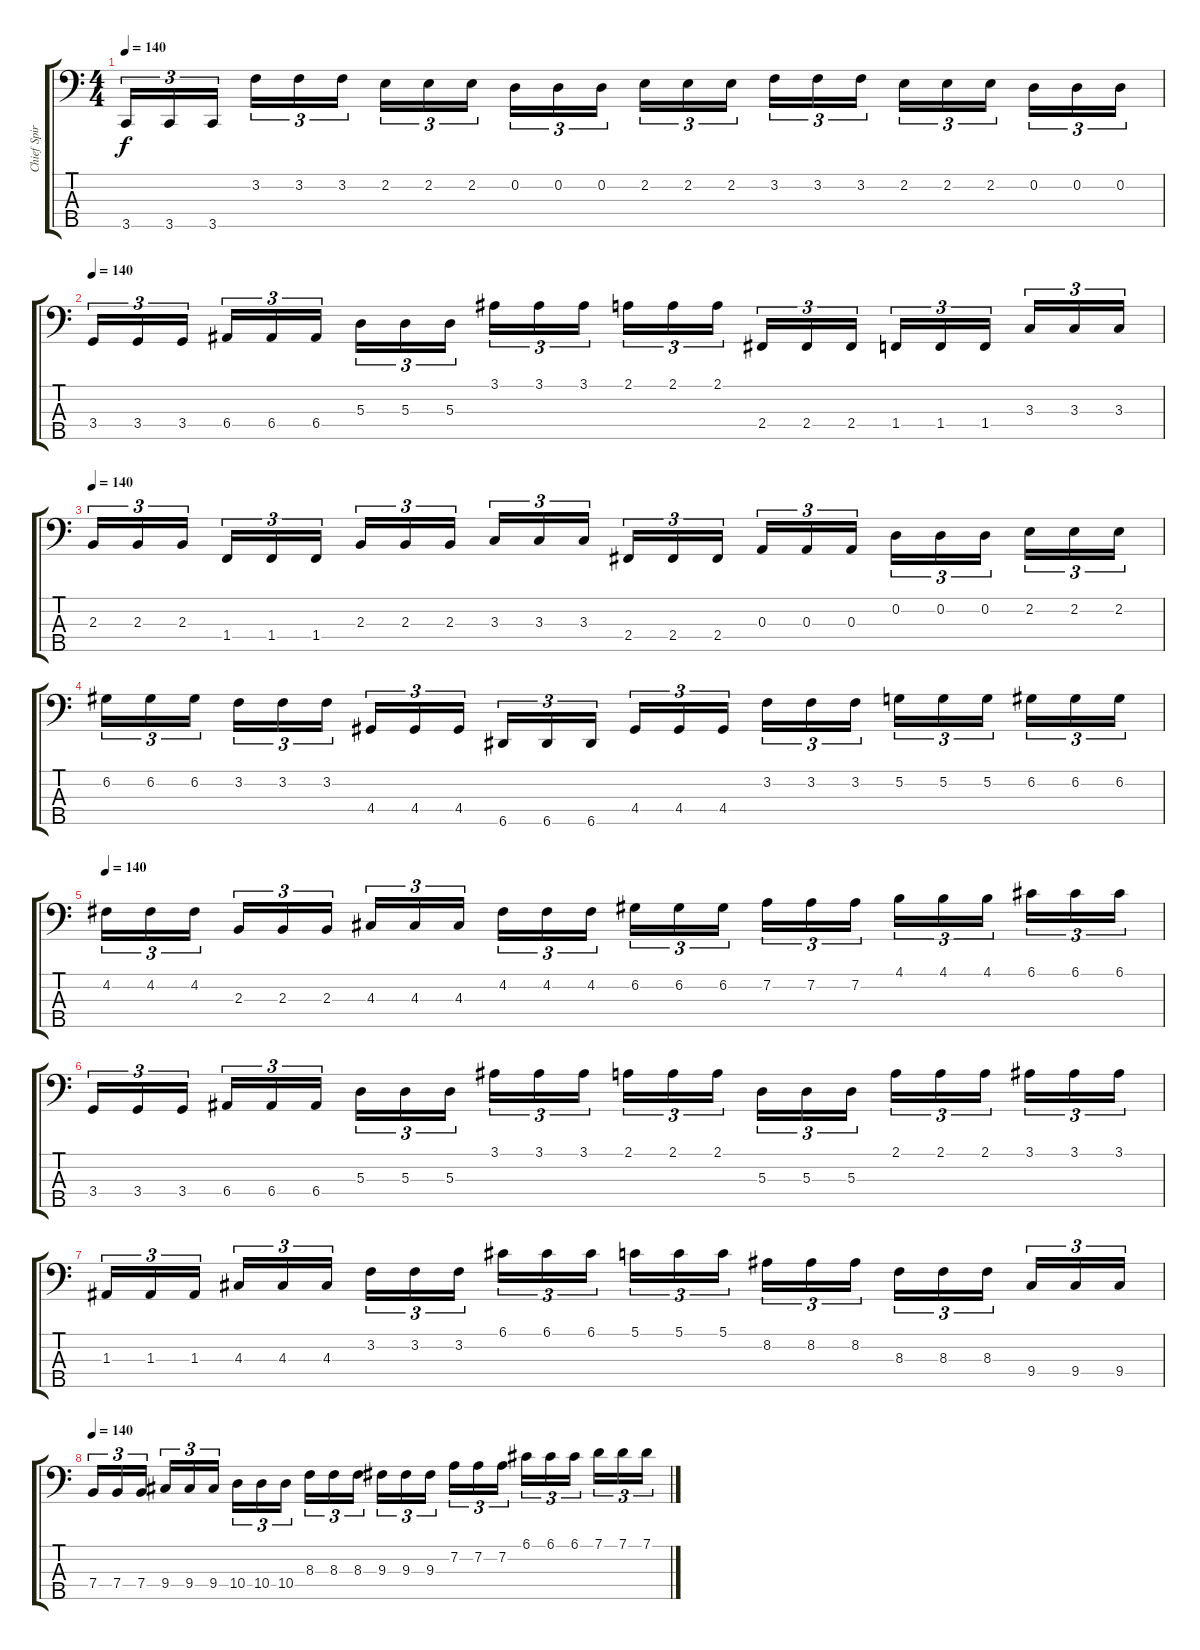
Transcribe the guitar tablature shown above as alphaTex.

\track ("Chief Spires" "Chief Spir") {instrument electricbasspick}
\staff {score tabs}
\tuning (G2 D2 A1 E1 A0) {hide}
\ts (4 4)
\tempo 140
\clef f4
\ks c
3.5.16{tu (3 2) dy f} 3.5.16{tu (3 2)} 3.5.16{tu (3 2)} 3.2.16{tu (3 2)} 3.2.16{tu (3 2)} 3.2.16{tu (3 2)} 2.2.16{tu (3 2)} 2.2.16{tu (3 2)} 2.2.16{tu (3 2)} 0.2.16{tu (3 2)} 0.2.16{tu (3 2)} 0.2.16{tu (3 2)} 2.2.16{tu (3 2)} 2.2.16{tu (3 2)} 2.2.16{tu (3 2)} 3.2.16{tu (3 2)} 3.2.16{tu (3 2)} 3.2.16{tu (3 2)} 2.2.16{tu (3 2)} 2.2.16{tu (3 2)} 2.2.16{tu (3 2)} 0.2.16{tu (3 2)} 0.2.16{tu (3 2)} 0.2.16{tu (3 2)} |
\tempo 140
3.4.16{tu (3 2)} 3.4.16{tu (3 2)} 3.4.16{tu (3 2)} 6.4.16{tu (3 2)} 6.4.16{tu (3 2)} 6.4.16{tu (3 2)} 5.3.16{tu (3 2)} 5.3.16{tu (3 2)} 5.3.16{tu (3 2)} 3.1.16{tu (3 2)} 3.1.16{tu (3 2)} 3.1.16{tu (3 2)} 2.1.16{tu (3 2)} 2.1.16{tu (3 2)} 2.1.16{tu (3 2)} 2.4.16{tu (3 2)} 2.4.16{tu (3 2)} 2.4.16{tu (3 2)} 1.4.16{tu (3 2)} 1.4.16{tu (3 2)} 1.4.16{tu (3 2)} 3.3.16{tu (3 2)} 3.3.16{tu (3 2)} 3.3.16{tu (3 2)} |
\tempo 140
2.3.16{tu (3 2)} 2.3.16{tu (3 2)} 2.3.16{tu (3 2)} 1.4.16{tu (3 2)} 1.4.16{tu (3 2)} 1.4.16{tu (3 2)} 2.3.16{tu (3 2)} 2.3.16{tu (3 2)} 2.3.16{tu (3 2)} 3.3.16{tu (3 2)} 3.3.16{tu (3 2)} 3.3.16{tu (3 2)} 2.4.16{tu (3 2)} 2.4.16{tu (3 2)} 2.4.16{tu (3 2)} 0.3.16{tu (3 2)} 0.3.16{tu (3 2)} 0.3.16{tu (3 2)} 0.2.16{tu (3 2)} 0.2.16{tu (3 2)} 0.2.16{tu (3 2)} 2.2.16{tu (3 2)} 2.2.16{tu (3 2)} 2.2.16{tu (3 2)} |
6.2.16{tu (3 2)} 6.2.16{tu (3 2)} 6.2.16{tu (3 2)} 3.2.16{tu (3 2)} 3.2.16{tu (3 2)} 3.2.16{tu (3 2)} 4.4.16{tu (3 2)} 4.4.16{tu (3 2)} 4.4.16{tu (3 2)} 6.5.16{tu (3 2)} 6.5.16{tu (3 2)} 6.5.16{tu (3 2)} 4.4.16{tu (3 2)} 4.4.16{tu (3 2)} 4.4.16{tu (3 2)} 3.2.16{tu (3 2)} 3.2.16{tu (3 2)} 3.2.16{tu (3 2)} 5.2.16{tu (3 2)} 5.2.16{tu (3 2)} 5.2.16{tu (3 2)} 6.2.16{tu (3 2)} 6.2.16{tu (3 2)} 6.2.16{tu (3 2)} |
\tempo 140
4.2.16{tu (3 2)} 4.2.16{tu (3 2)} 4.2.16{tu (3 2)} 2.3.16{tu (3 2)} 2.3.16{tu (3 2)} 2.3.16{tu (3 2)} 4.3.16{tu (3 2)} 4.3.16{tu (3 2)} 4.3.16{tu (3 2)} 4.2.16{tu (3 2)} 4.2.16{tu (3 2)} 4.2.16{tu (3 2)} 6.2.16{tu (3 2)} 6.2.16{tu (3 2)} 6.2.16{tu (3 2)} 7.2.16{tu (3 2)} 7.2.16{tu (3 2)} 7.2.16{tu (3 2)} 4.1.16{tu (3 2)} 4.1.16{tu (3 2)} 4.1.16{tu (3 2)} 6.1.16{tu (3 2)} 6.1.16{tu (3 2)} 6.1.16{tu (3 2)} |
3.4.16{tu (3 2)} 3.4.16{tu (3 2)} 3.4.16{tu (3 2)} 6.4.16{tu (3 2)} 6.4.16{tu (3 2)} 6.4.16{tu (3 2)} 5.3.16{tu (3 2)} 5.3.16{tu (3 2)} 5.3.16{tu (3 2)} 3.1.16{tu (3 2)} 3.1.16{tu (3 2)} 3.1.16{tu (3 2)} 2.1.16{tu (3 2)} 2.1.16{tu (3 2)} 2.1.16{tu (3 2)} 5.3.16{tu (3 2)} 5.3.16{tu (3 2)} 5.3.16{tu (3 2)} 2.1.16{tu (3 2)} 2.1.16{tu (3 2)} 2.1.16{tu (3 2)} 3.1.16{tu (3 2)} 3.1.16{tu (3 2)} 3.1.16{tu (3 2)} |
1.3.16{tu (3 2)} 1.3.16{tu (3 2)} 1.3.16{tu (3 2)} 4.3.16{tu (3 2)} 4.3.16{tu (3 2)} 4.3.16{tu (3 2)} 3.2.16{tu (3 2)} 3.2.16{tu (3 2)} 3.2.16{tu (3 2)} 6.1.16{tu (3 2)} 6.1.16{tu (3 2)} 6.1.16{tu (3 2)} 5.1.16{tu (3 2)} 5.1.16{tu (3 2)} 5.1.16{tu (3 2)} 8.2.16{tu (3 2)} 8.2.16{tu (3 2)} 8.2.16{tu (3 2)} 8.3.16{tu (3 2)} 8.3.16{tu (3 2)} 8.3.16{tu (3 2)} 9.4.16{tu (3 2)} 9.4.16{tu (3 2)} 9.4.16{tu (3 2)} |
\tempo 140
7.4.16{tu (3 2)} 7.4.16{tu (3 2)} 7.4.16{tu (3 2)} 9.4.16{tu (3 2)} 9.4.16{tu (3 2)} 9.4.16{tu (3 2)} 10.4.16{tu (3 2)} 10.4.16{tu (3 2)} 10.4.16{tu (3 2)} 8.3.16{tu (3 2)} 8.3.16{tu (3 2)} 8.3.16{tu (3 2)} 9.3.16{tu (3 2)} 9.3.16{tu (3 2)} 9.3.16{tu (3 2)} 7.2.16{tu (3 2)} 7.2.16{tu (3 2)} 7.2.16{tu (3 2)} 6.1.16{tu (3 2)} 6.1.16{tu (3 2)} 6.1.16{tu (3 2)} 7.1.16{tu (3 2)} 7.1.16{tu (3 2)} 7.1.16{tu (3 2)}
